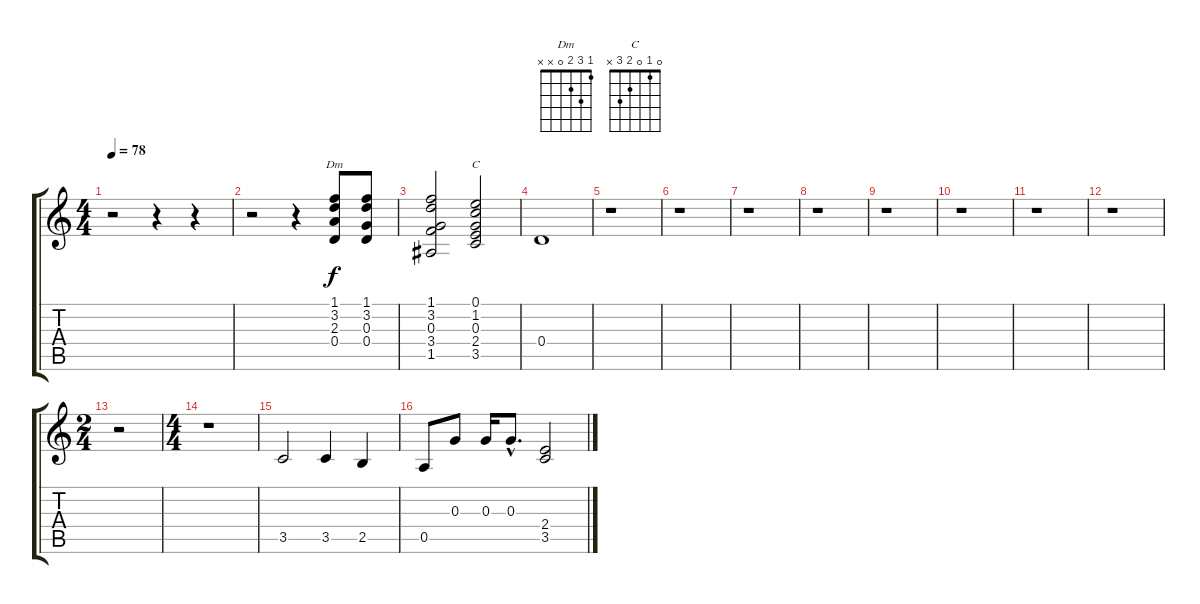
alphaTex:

\track "" {instrument electricbasspick}
\staff {score tabs}
\tuning (E4 B3 G3 D3 A2 E2) {hide}
\chord ("Dm" 1 3 2 0 x x)
\chord ("C" 0 1 0 2 3 x)
\ts (4 4)
\tempo 78
\clef g2
\ks c
r.2{dy f} r.4 r.4 |
r.2 r.4 (1.1 3.2 2.3 0.4).8{ch "Dm"} (1.1 3.2 0.3 0.4).8 |
(1.1 3.2 0.3 3.4 1.5).2 (0.1 1.2 0.3 2.4 3.5).2{ch "C"} |
0.4.1 |
r.1 |
r.1 |
r.1 |
r.1 |
r.1 |
r.1 |
r.1 |
r.1 |
\ts (2 4)
r.2 |
\ts (4 4)
r.1 |
3.5.2 3.5.4 2.5.4 |
0.5.8 0.3.8 0.3.16 0.3{hac}.8{d} (2.4 3.5).2
